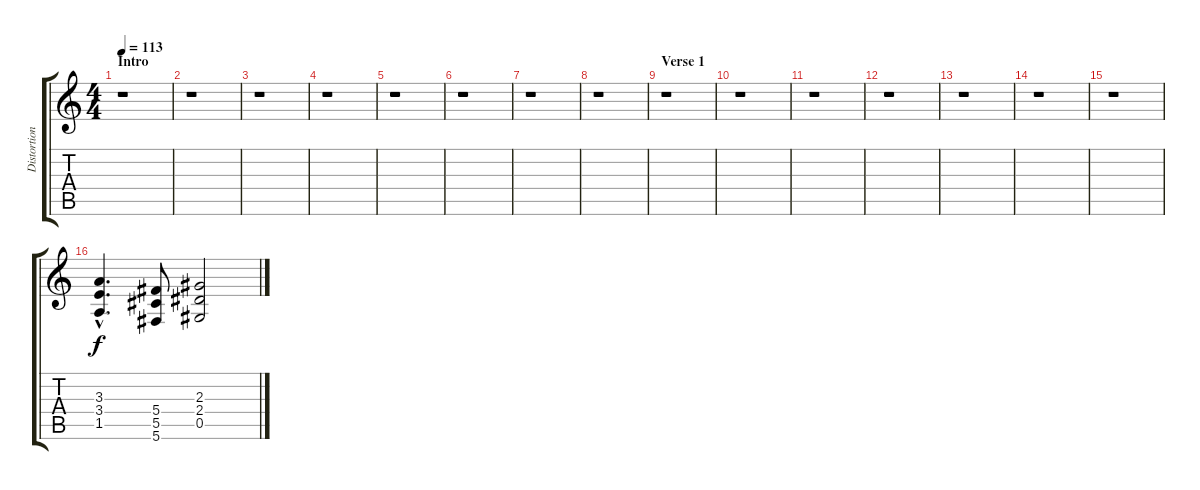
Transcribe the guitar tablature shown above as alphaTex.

\track ("Distortion 1" "Distortion") {instrument overdrivenguitar}
\staff {score tabs}
\tuning (Eb4 Bb3 Gb3 Db3 Ab2 Db2) {hide}
\ts (4 4)
\section ("" "Intro")
\tempo 113
\clef g2
\ks c
r.1{dy f instrument overdrivenguitar} |
r.1 |
r.1 |
r.1 |
r.1 |
r.1 |
r.1 |
r.1 |
\section ("" "Verse 1")
r.1 |
r.1 |
r.1 |
r.1 |
r.1 |
r.1 |
r.1 |
(3.3{hac} 3.4{hac} 1.5{hac}).4{d} (5.4 5.5 5.6).8 (2.3 2.4 0.5).2
